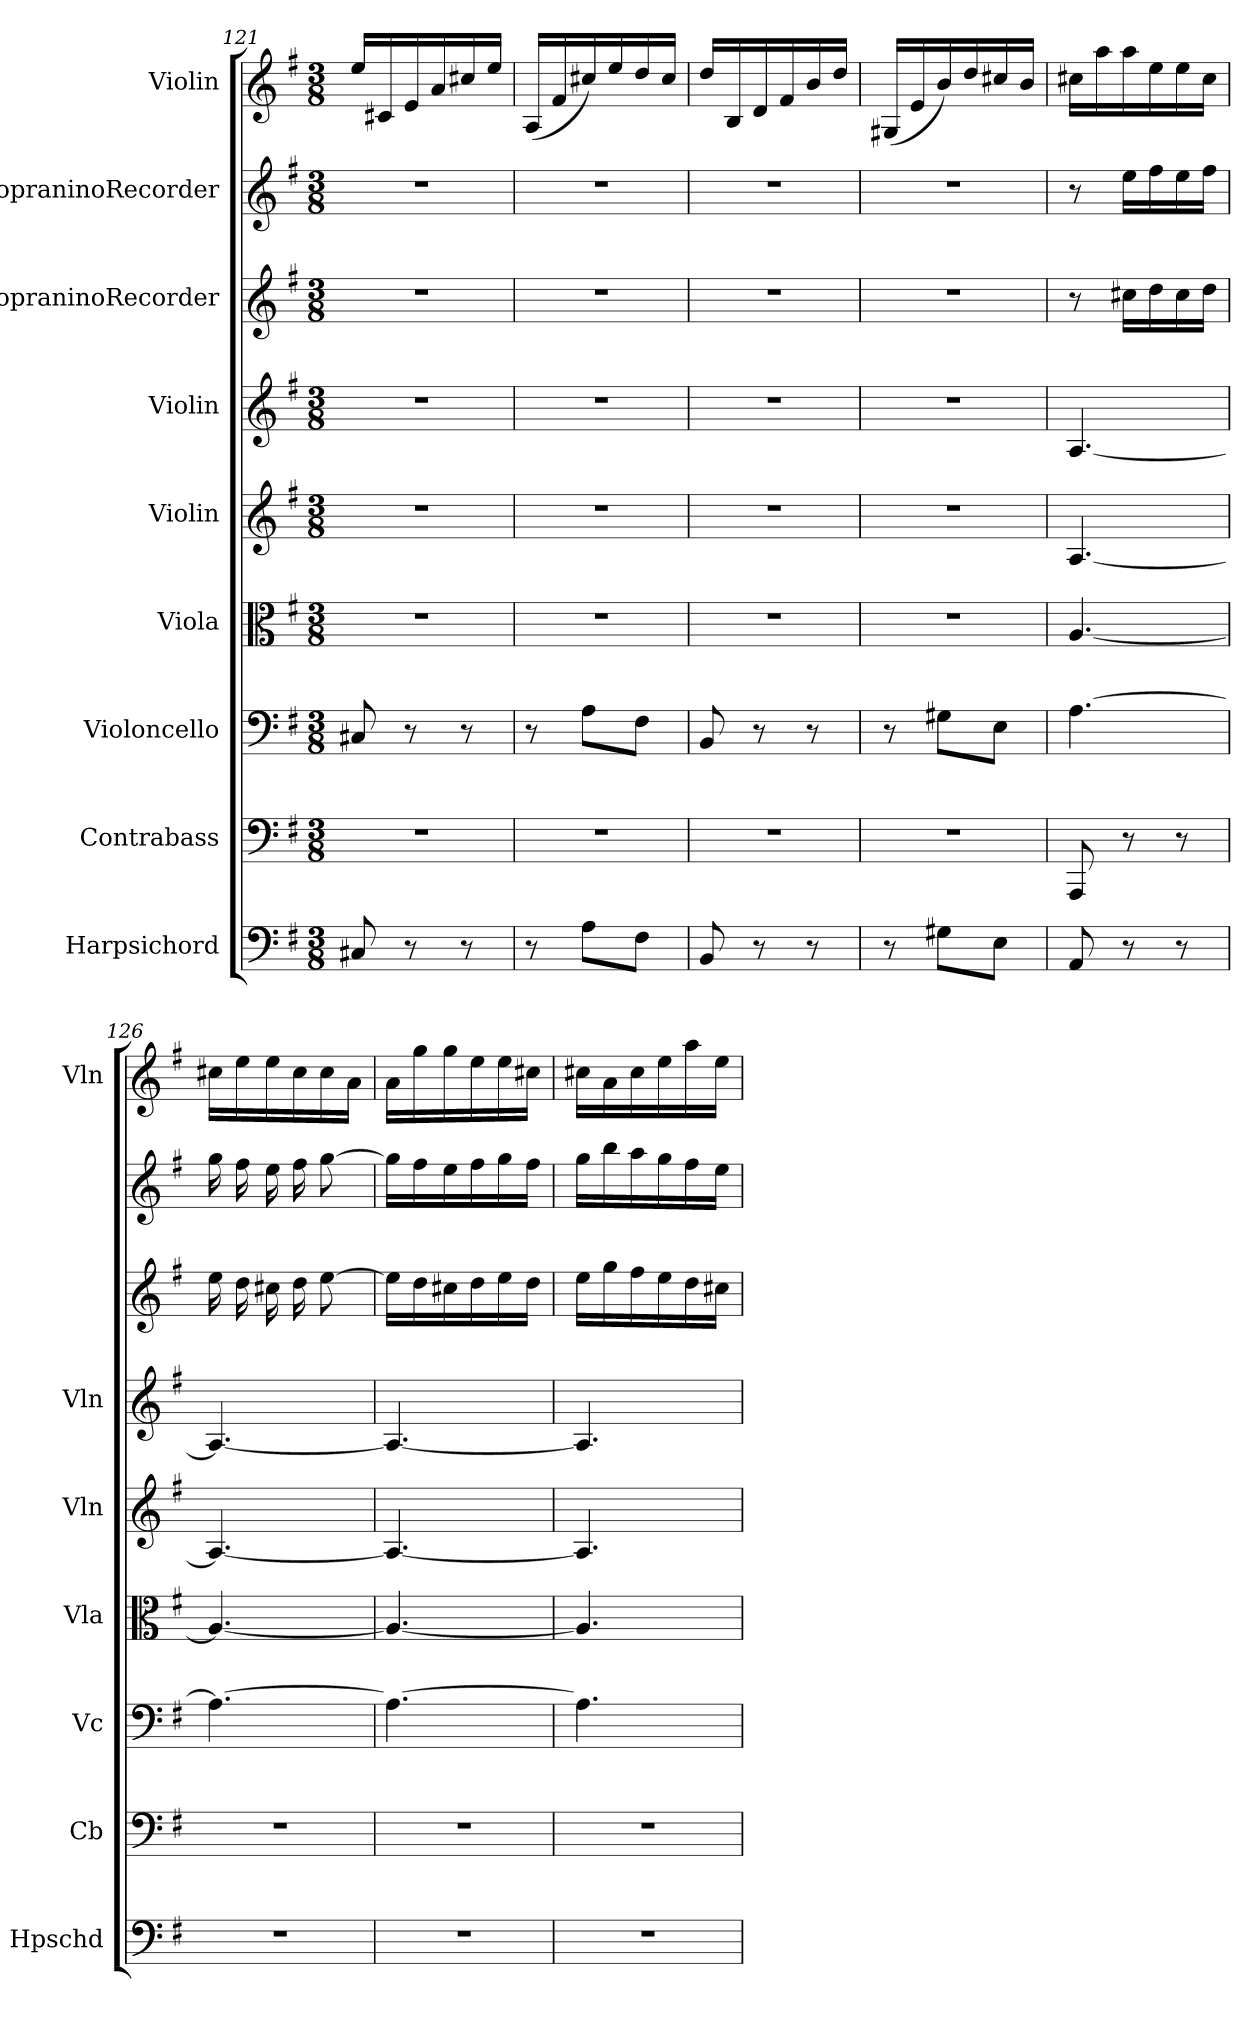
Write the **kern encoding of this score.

**kern	**kern	**kern	**kern	**kern	**kern	**kern	**kern	**kern
*part9	*part8	*part7	*part6	*part5	*part4	*part3	*part2	*part1
*staff9	*staff8	*staff7	*staff6	*staff5	*staff4	*staff3	*staff2	*staff1
*I"Harpsichord	*I"Contrabass	*I"Violoncello	*I"Viola	*I"Violin	*I"Violin	*I"SopraninoRecorder	*I"SopraninoRecorder	*I"Violin
*I'Hpschd	*I'Cb	*I'Vc	*I'Vla	*I'Vln	*I'Vln	*	*	*I'Vln
*clefF4	*clefF4	*clefF4	*clefC3	*clefG2	*clefG2	*clefG2	*clefG2	*clefG2
*k[f#]	*k[f#]	*k[f#]	*k[f#]	*k[f#]	*k[f#]	*k[f#]	*k[f#]	*k[f#]
*G:	*G:	*G:	*G:	*G:	*G:	*G:	*G:	*G:
*M3/8	*M3/8	*M3/8	*M3/8	*M3/8	*M3/8	*M3/8	*M3/8	*M3/8
=121	=121	=121	=121	=121	=121	=121	=121	=121
8C#X/	4.r	8C#X/	4.r	4.r	4.r	4.r	4.r	16ee/LL
.	.	.	.	.	.	.	.	16c#X/
8r	.	8r	.	.	.	.	.	16e/
.	.	.	.	.	.	.	.	16a/
8r	.	8r	.	.	.	.	.	16cc#X/
.	.	.	.	.	.	.	.	16ee/JJ
=122	=122	=122	=122	=122	=122	=122	=122	=122
8r	4.r	8r	4.r	4.r	4.r	4.r	4.r	(16A/LL
.	.	.	.	.	.	.	.	16f#/
8A\L	.	8A\L	.	.	.	.	.	16cc#X/)
.	.	.	.	.	.	.	.	16ee/
8F#\J	.	8F#\J	.	.	.	.	.	16dd/
.	.	.	.	.	.	.	.	16cc#/JJ
=123	=123	=123	=123	=123	=123	=123	=123	=123
8BB/	4.r	8BB/	4.r	4.r	4.r	4.r	4.r	16dd/LL
.	.	.	.	.	.	.	.	16B/
8r	.	8r	.	.	.	.	.	16d/
.	.	.	.	.	.	.	.	16f#/
8r	.	8r	.	.	.	.	.	16b/
.	.	.	.	.	.	.	.	16dd/JJ
=124	=124	=124	=124	=124	=124	=124	=124	=124
8r	4.r	8r	4.r	4.r	4.r	4.r	4.r	(16G#X/LL
.	.	.	.	.	.	.	.	16e/
8G#X\L	.	8G#X\L	.	.	.	.	.	16b/)
.	.	.	.	.	.	.	.	16dd/
8E\J	.	8E\J	.	.	.	.	.	16cc#X/
.	.	.	.	.	.	.	.	16b/JJ
=125	=125	=125	=125	=125	=125	=125	=125	=125
8AA/	8AAA/	[4.A\	[4.A/	[4.A/	[4.A/	8r	8r	16cc#X\LL
.	.	.	.	.	.	.	.	16aa\
8r	8r	.	.	.	.	16cc#X\LL	16ee\LL	16aa\
.	.	.	.	.	.	16dd\	16ff#\	16ee\
8r	8r	.	.	.	.	16cc#\	16ee\	16ee\
.	.	.	.	.	.	16dd\JJ	16ff#\JJ	16cc#\JJ
=126	=126	=126	=126	=126	=126	=126	=126	=126
4.r	4.r	4.A\_	4.A/_	4.A/_	4.A/_	16ee\	16gg\	16cc#X\LL
.	.	.	.	.	.	16dd\	16ff#\	16ee\
.	.	.	.	.	.	16cc#X\	16ee\	16ee\
.	.	.	.	.	.	16dd\	16ff#\	16cc#\
.	.	.	.	.	.	[8ee\	[8gg\	16cc#\
.	.	.	.	.	.	.	.	16a\JJ
=127	=127	=127	=127	=127	=127	=127	=127	=127
4.r	4.r	4.A\_	4.A/_	4.A/_	4.A/_	16ee\LL]	16gg\LL]	16a\LL
.	.	.	.	.	.	16dd\	16ff#\	16gg\
.	.	.	.	.	.	16cc#X\	16ee\	16gg\
.	.	.	.	.	.	16dd\	16ff#\	16ee\
.	.	.	.	.	.	16ee\	16gg\	16ee\
.	.	.	.	.	.	16dd\JJ	16ff#\JJ	16cc#X\JJ
=128	=128	=128	=128	=128	=128	=128	=128	=128
4.r	4.r	4.A\]	4.A/]	4.A/]	4.A/]	16ee\LL	16gg\LL	16cc#X\LL
.	.	.	.	.	.	16gg\	16bb\	16a\
.	.	.	.	.	.	16ff#\	16aa\	16cc#\
.	.	.	.	.	.	16ee\	16gg\	16ee\
.	.	.	.	.	.	16dd\	16ff#\	16aa\
.	.	.	.	.	.	16cc#X\JJ	16ee\JJ	16ee\JJ
=	=	=	=	=	=	=	=	=
*-	*-	*-	*-	*-	*-	*-	*-	*-
